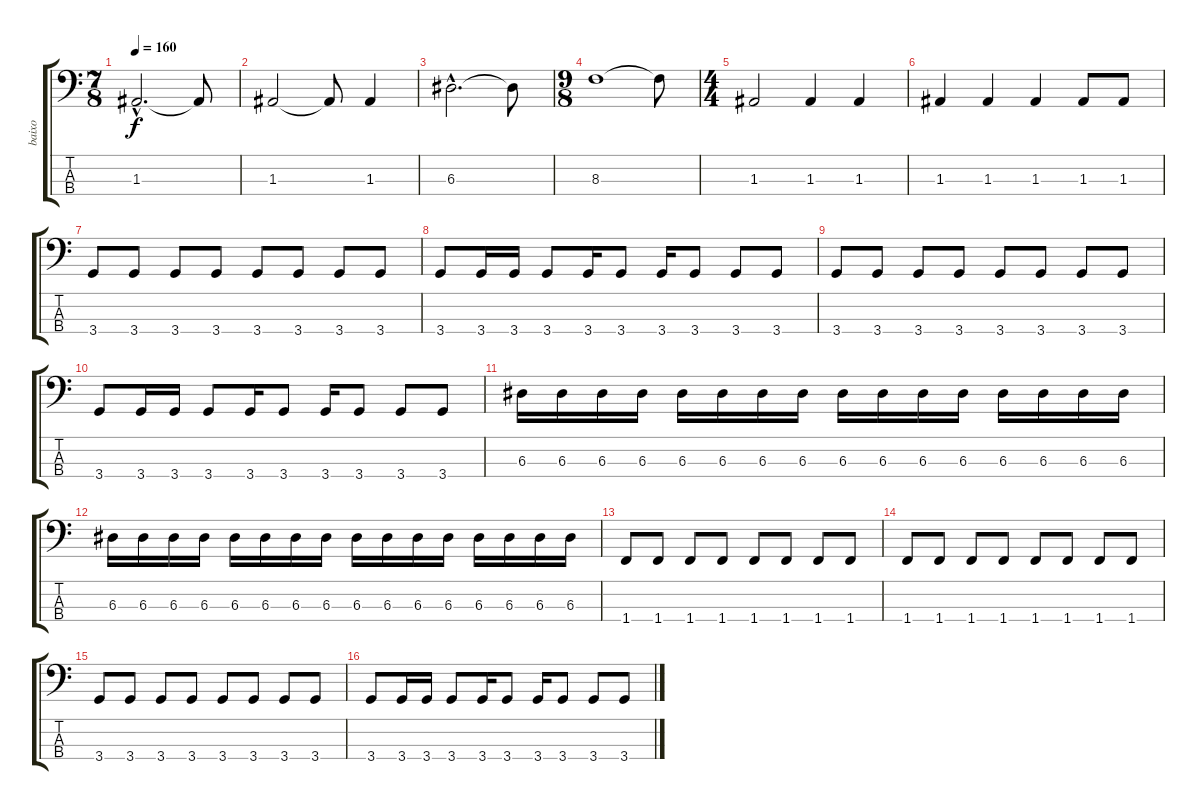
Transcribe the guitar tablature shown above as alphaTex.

\track ("baixo" "baixo") {instrument electricbassfinger}
\staff {score tabs}
\tuning (G2 D2 A1 E1) {hide}
\ts (7 8)
\tempo 160
\clef f4
\ks c
1.3{hac}.2{d dy f} 1.3{t}.8 |
1.3.2 1.3{t}.8 1.3.4 |
6.3{hac}.2{d} 6.3{t}.8 |
\ts (9 8)
8.3.1 8.3{t}.8 |
\ts (4 4)
1.3.2 1.3.4 1.3.4 |
1.3.4 1.3.4 1.3.4 1.3.8 1.3.8 |
3.4.8 3.4.8 3.4.8 3.4.8 3.4.8 3.4.8 3.4.8 3.4.8 |
3.4.8 3.4.16 3.4.16 3.4.8 3.4.16 3.4.8 3.4.16 3.4.8 3.4.8 3.4.8 |
3.4.8 3.4.8 3.4.8 3.4.8 3.4.8 3.4.8 3.4.8 3.4.8 |
3.4.8 3.4.16 3.4.16 3.4.8 3.4.16 3.4.8 3.4.16 3.4.8 3.4.8 3.4.8 |
6.3.16 6.3.16 6.3.16 6.3.16 6.3.16 6.3.16 6.3.16 6.3.16 6.3.16 6.3.16 6.3.16 6.3.16 6.3.16 6.3.16 6.3.16 6.3.16 |
6.3.16 6.3.16 6.3.16 6.3.16 6.3.16 6.3.16 6.3.16 6.3.16 6.3.16 6.3.16 6.3.16 6.3.16 6.3.16 6.3.16 6.3.16 6.3.16 |
1.4.8 1.4.8 1.4.8 1.4.8 1.4.8 1.4.8 1.4.8 1.4.8 |
1.4.8 1.4.8 1.4.8 1.4.8 1.4.8 1.4.8 1.4.8 1.4.8 |
3.4.8 3.4.8 3.4.8 3.4.8 3.4.8 3.4.8 3.4.8 3.4.8 |
3.4.8 3.4.16 3.4.16 3.4.8 3.4.16 3.4.8 3.4.16 3.4.8 3.4.8 3.4.8
